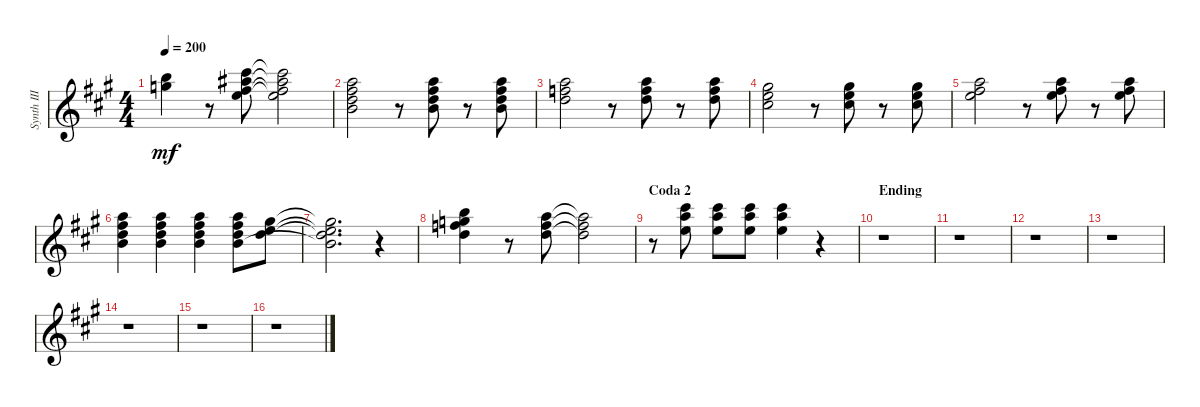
\track ("Synth III" "Synth III") {instrument synthbrass1}
\staff {score}
\tuning (E4 B3 G3 D3 A2 E2 B1) {hide}
\ts (4 4)
\tempo 200
\clef g2
\ks a
(15.1 24.2).4{dy mf} r.8 (21.1 23.2 23.3 26.4).8 (21.1{t} 23.2{t} 23.3{t} 26.4{t}).2 |
(17.1 19.2 19.3 21.4).2 r.8 (17.1 19.2 19.3 21.4).8 r.8 (17.1 19.2 19.3 21.4).8 |
(17.1 18.2 19.3).2 r.8 (17.1 18.2 19.3).8 r.8 (17.1 18.2 19.3).8 |
(9.1 17.2 25.3).2 r.8 (9.1 17.2 25.3).8 r.8 (9.1 17.2 25.3).8 |
(12.1 19.2 26.3).2 r.8 (12.1 19.2 26.3).8 r.8 (12.1 19.2 26.3).8 |
(17.1 19.2 19.3 21.4).4 (17.1 19.2 19.3 21.4).4 (17.1 19.2 19.3 21.4).4 (17.1 19.2 19.3 21.4).8 (10.1 17.2 25.3).8 |
(10.1{t} 17.2{t} 25.3{t} 21.4{t}).2{d} r.4 |
(19.1 20.2 22.3 24.4).4 r.8 (10.1 18.2 26.3).8 (10.1{t} 18.2{t} 26.3{t}).2 |
\section ("" "Coda 2")
r.8 (12.1 22.2 30.3).8 (21.1 22.2 21.3).8 (12.1 22.2 30.3).8 (21.1 22.2 21.3).4 r.4 |
\section ("" "Ending")
r.1 |
r.1 |
r.1 |
r.1 |
r.1 |
r.1 |
r.1
